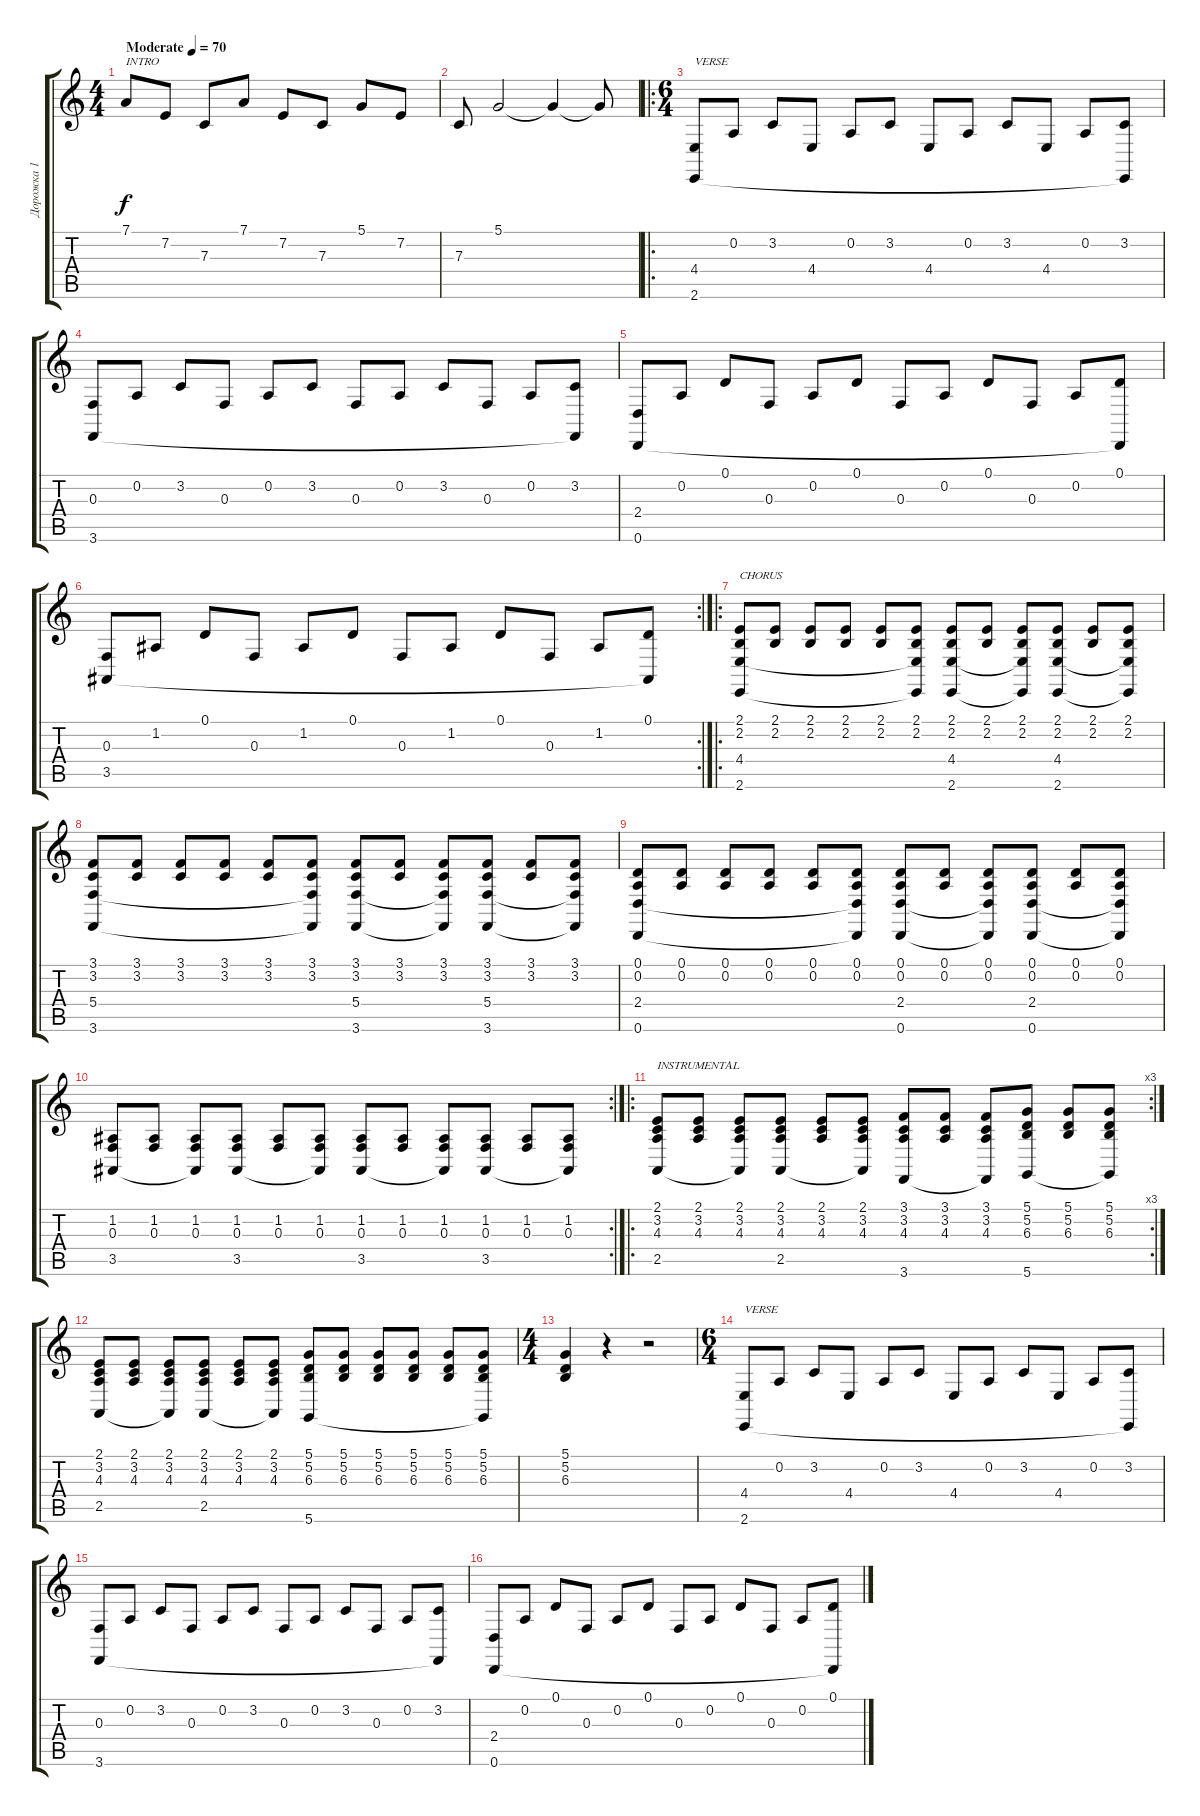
\track ("Дорожка 1" "Дорожка 1") {instrument acousticgrandpiano}
\staff {score tabs}
\tuning (D4 A3 F3 C3 G2 D2) {hide}
\ts (4 4)
\tempo (70 "Moderate")
\clef g2
\ks c
7.1.8{txt "INTRO" dy f instrument acousticgrandpiano} 7.2.8 7.3.8 7.1.8 7.2.8 7.3.8 5.1.8 7.2.8 |
7.3.8 5.1.2 5.1{t}.4 5.1{t}.8 |
\ro
\ts (6 4)
(4.4 2.6).8{txt "VERSE"} 0.2.8 3.2.8 4.4.8 0.2.8 3.2.8 4.4.8 0.2.8 3.2.8 4.4.8 0.2.8 (3.2 2.6{t}).8 |
(0.3 3.6).8 0.2.8 3.2.8 0.3.8 0.2.8 3.2.8 0.3.8 0.2.8 3.2.8 0.3.8 0.2.8 (3.2 3.6{t}).8 |
(2.4 0.6).8 0.2.8 0.1.8 0.3.8 0.2.8 0.1.8 0.3.8 0.2.8 0.1.8 0.3.8 0.2.8 (0.1 0.6{t}).8 |
\rc 2
(0.3 3.5).8 1.2.8 0.1.8 0.3.8 1.2.8 0.1.8 0.3.8 1.2.8 0.1.8 0.3.8 1.2.8 (0.1 3.5{t}).8 |
\ro
(2.1 2.2 4.4 2.6).8{txt "CHORUS"} (2.1 2.2).8 (2.1 2.2).8 (2.1 2.2).8 (2.1 2.2).8 (2.1 2.2 4.4{t} 2.6{t}).8 (2.1 2.2 4.4 2.6).8 (2.1 2.2).8 (2.1 2.2 4.4{t} 2.6{t}).8 (2.1 2.2 4.4 2.6).8 (2.1 2.2).8 (2.1 2.2 4.4{t} 2.6{t}).8 |
(3.1 3.2 5.4 3.6).8 (3.1 3.2).8 (3.1 3.2).8 (3.1 3.2).8 (3.1 3.2).8 (3.1 3.2 5.4{t} 3.6{t}).8 (3.1 3.2 5.4 3.6).8 (3.1 3.2).8 (3.1 3.2 5.4{t} 3.6{t}).8 (3.1 3.2 5.4 3.6).8 (3.1 3.2).8 (3.1 3.2 5.4{t} 3.6{t}).8 |
(0.1 0.2 2.4 0.6).8 (0.1 0.2).8 (0.1 0.2).8 (0.1 0.2).8 (0.1 0.2).8 (0.1 0.2 2.4{t} 0.6{t}).8 (0.1 0.2 2.4 0.6).8 (0.1 0.2).8 (0.1 0.2 2.4{t} 0.6{t}).8 (0.1 0.2 2.4 0.6).8 (0.1 0.2).8 (0.1 0.2 2.4{t} 0.6{t}).8 |
\rc 2
(1.2 0.3 3.5).8 (1.2 0.3).8 (1.2 0.3 3.5{t}).8 (1.2 0.3 3.5).8 (1.2 0.3).8 (1.2 0.3 3.5{t}).8 (1.2 0.3 3.5).8 (1.2 0.3).8 (1.2 0.3 3.5{t}).8 (1.2 0.3 3.5).8 (1.2 0.3).8 (1.2 0.3 3.5{t}).8 |
\ro
\rc 3
(2.1 3.2 4.3 2.5).8{txt "INSTRUMENTAL"} (2.1 3.2 4.3).8 (2.1 3.2 4.3 2.5{t}).8 (2.1 3.2 4.3 2.5).8 (2.1 3.2 4.3).8 (2.1 3.2 4.3 2.5{t}).8 (3.1 3.2 4.3 3.6).8 (3.1 3.2 4.3).8 (3.1 3.2 4.3 3.6{t}).8 (5.1 5.2 6.3 5.6).8 (5.1 5.2 6.3).8 (5.1 5.2 6.3 5.6{t}).8 |
(2.1 3.2 4.3 2.5).8 (2.1 3.2 4.3).8 (2.1 3.2 4.3 2.5{t}).8 (2.1 3.2 4.3 2.5).8 (2.1 3.2 4.3).8 (2.1 3.2 4.3 2.5{t}).8 (5.1 5.2 6.3 5.6).8 (5.1 5.2 6.3).8 (5.1 5.2 6.3).8 (5.1 5.2 6.3).8 (5.1 5.2 6.3).8 (5.1 5.2 6.3 5.6{t}).8 |
\ts (4 4)
(5.1 5.2 6.3).4 r.4 r.2 |
\ts (6 4)
(4.4 2.6).8{txt "VERSE"} 0.2.8 3.2.8 4.4.8 0.2.8 3.2.8 4.4.8 0.2.8 3.2.8 4.4.8 0.2.8 (3.2 2.6{t}).8 |
(0.3 3.6).8 0.2.8 3.2.8 0.3.8 0.2.8 3.2.8 0.3.8 0.2.8 3.2.8 0.3.8 0.2.8 (3.2 3.6{t}).8 |
(2.4 0.6).8 0.2.8 0.1.8 0.3.8 0.2.8 0.1.8 0.3.8 0.2.8 0.1.8 0.3.8 0.2.8 (0.1 0.6{t}).8
